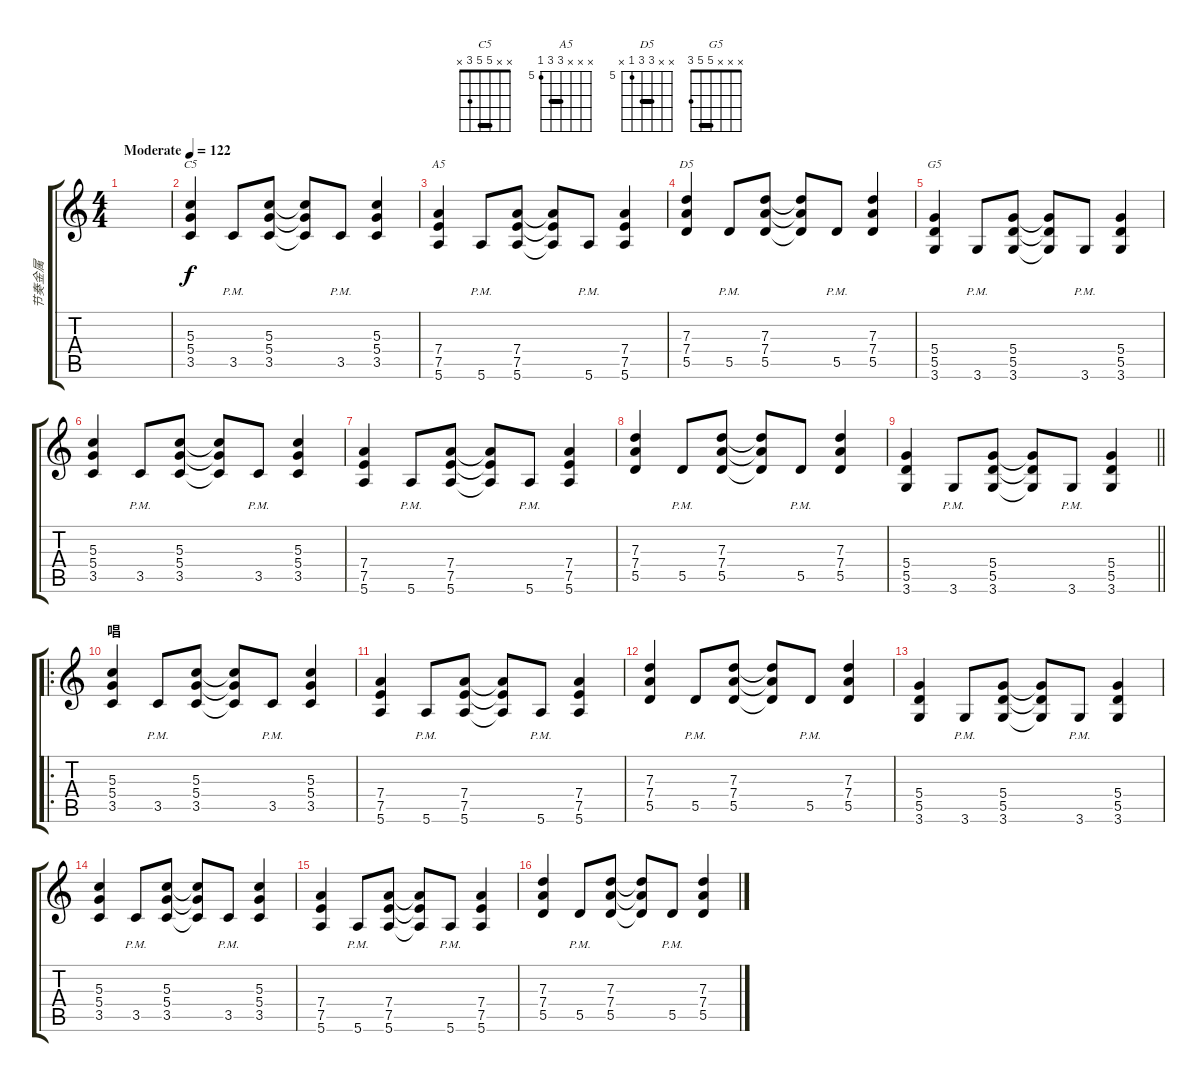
\track ("节奏金属" "节奏金属") {instrument distortionguitar}
\staff {score tabs}
\tuning (E4 B3 G3 D3 A2 E2) {hide}
\chord ("C5" x x 5 5 3 x) {barre 5}
\chord ("A5" x x x 7 7 5) {firstfret 5 barre 7}
\chord ("D5" x x 7 7 5 x) {firstfret 5 barre 7}
\chord ("G5" x x x 5 5 3) {barre 5}
\ts (4 4)
\tempo (122 "Moderate")
\clef g2
\ks c
|
(5.3 5.4 3.5).4{ch "C5"} 3.5{pm}.8 (5.3 5.4 3.5).8 (5.3{t} 5.4{t} 3.5{t}).8 3.5{pm}.8 (5.3 5.4 3.5).4 |
(7.4 7.5 5.6).4{ch "A5"} 5.6{pm}.8 (7.4 7.5 5.6).8 (7.4{t} 7.5{t} 5.6{t}).8 5.6{pm}.8 (7.4 7.5 5.6).4 |
(7.3 7.4 5.5).4{ch "D5"} 5.5{pm}.8 (7.3 7.4 5.5).8 (7.3{t} 7.4{t} 5.5{t}).8 5.5{pm}.8 (7.3 7.4 5.5).4 |
(5.4 5.5 3.6).4{ch "G5" txt ""} 3.6{pm}.8 (5.4 5.5 3.6).8 (5.4{t} 5.5{t} 3.6{t}).8 3.6{pm}.8 (5.4 5.5 3.6).4 |
(5.3 5.4 3.5).4 3.5{pm}.8 (5.3 5.4 3.5).8 (5.3{t} 5.4{t} 3.5{t}).8 3.5{pm}.8 (5.3 5.4 3.5).4 |
(7.4 7.5 5.6).4 5.6{pm}.8 (7.4 7.5 5.6).8 (7.4{t} 7.5{t} 5.6{t}).8 5.6{pm}.8 (7.4 7.5 5.6).4 |
(7.3 7.4 5.5).4 5.5{pm}.8 (7.3 7.4 5.5).8 (7.3{t} 7.4{t} 5.5{t}).8 5.5{pm}.8 (7.3 7.4 5.5).4 |
\barLineRight lightlight
(5.4 5.5 3.6).4 3.6{pm}.8 (5.4 5.5 3.6).8 (5.4{t} 5.5{t} 3.6{t}).8 3.6{pm}.8 (5.4 5.5 3.6).4 |
\ro
\section ("" "唱")
(5.3 5.4 3.5).4 3.5{pm}.8 (5.3 5.4 3.5).8 (5.3{t} 5.4{t} 3.5{t}).8 3.5{pm}.8 (5.3 5.4 3.5).4 |
(7.4 7.5 5.6).4 5.6{pm}.8 (7.4 7.5 5.6).8 (7.4{t} 7.5{t} 5.6{t}).8 5.6{pm}.8 (7.4 7.5 5.6).4 |
(7.3 7.4 5.5).4 5.5{pm}.8 (7.3 7.4 5.5).8 (7.3{t} 7.4{t} 5.5{t}).8 5.5{pm}.8 (7.3 7.4 5.5).4 |
(5.4 5.5 3.6).4 3.6{pm}.8 (5.4 5.5 3.6).8 (5.4{t} 5.5{t} 3.6{t}).8 3.6{pm}.8 (5.4 5.5 3.6).4 |
(5.3 5.4 3.5).4 3.5{pm}.8 (5.3 5.4 3.5).8 (5.3{t} 5.4{t} 3.5{t}).8 3.5{pm}.8 (5.3 5.4 3.5).4 |
(7.4 7.5 5.6).4 5.6{pm}.8 (7.4 7.5 5.6).8 (7.4{t} 7.5{t} 5.6{t}).8 5.6{pm}.8 (7.4 7.5 5.6).4 |
(7.3 7.4 5.5).4 5.5{pm}.8 (7.3 7.4 5.5).8 (7.3{t} 7.4{t} 5.5{t}).8 5.5{pm}.8 (7.3 7.4 5.5).4
